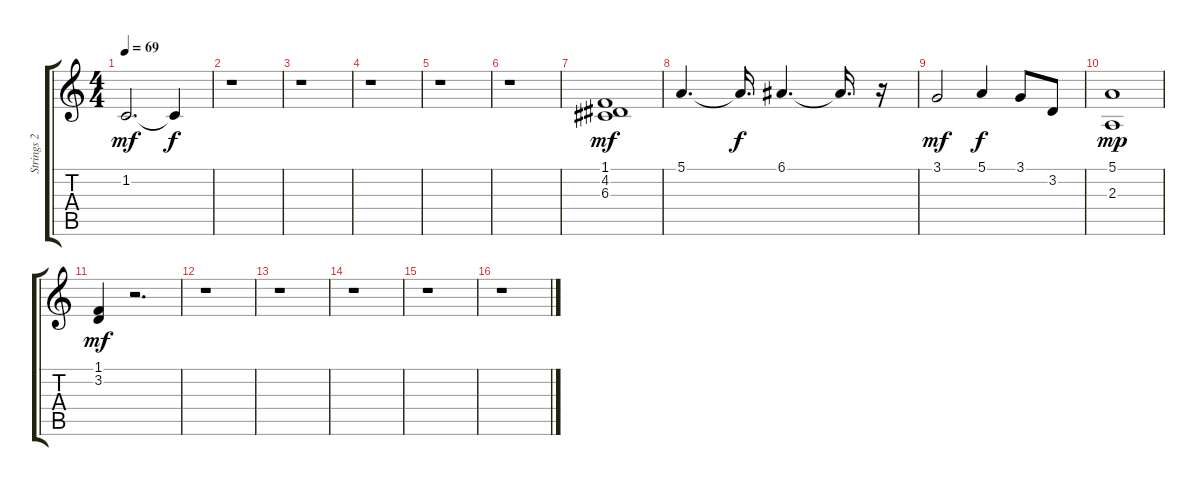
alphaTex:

\track ("Strings 2           " "Strings 2 ") {instrument stringensemble1}
\staff {score tabs}
\tuning (E4 B3 G3 D3 A2 E2) {hide}
\ts (4 4)
\tempo 69
\clef g2
\ks c
1.2.2{d dy mf} 1.2{t}.4{dy f} |
r.1 |
r.1 |
r.1 |
r.1 |
r.1 |
(1.1 4.2 6.3).1{dy mf} |
5.1.4{d} 5.1{t}.16{d dy f} 6.1.4{d} 6.1{t}.16{d} r.16 |
3.1.2{dy mf} 5.1.4{dy f} 3.1.8 3.2.8 |
(5.1 2.3).1{dy mp} |
(1.1 3.2).4{dy mf} r.2{d} |
r.1 |
r.1 |
r.1 |
r.1 |
r.1
